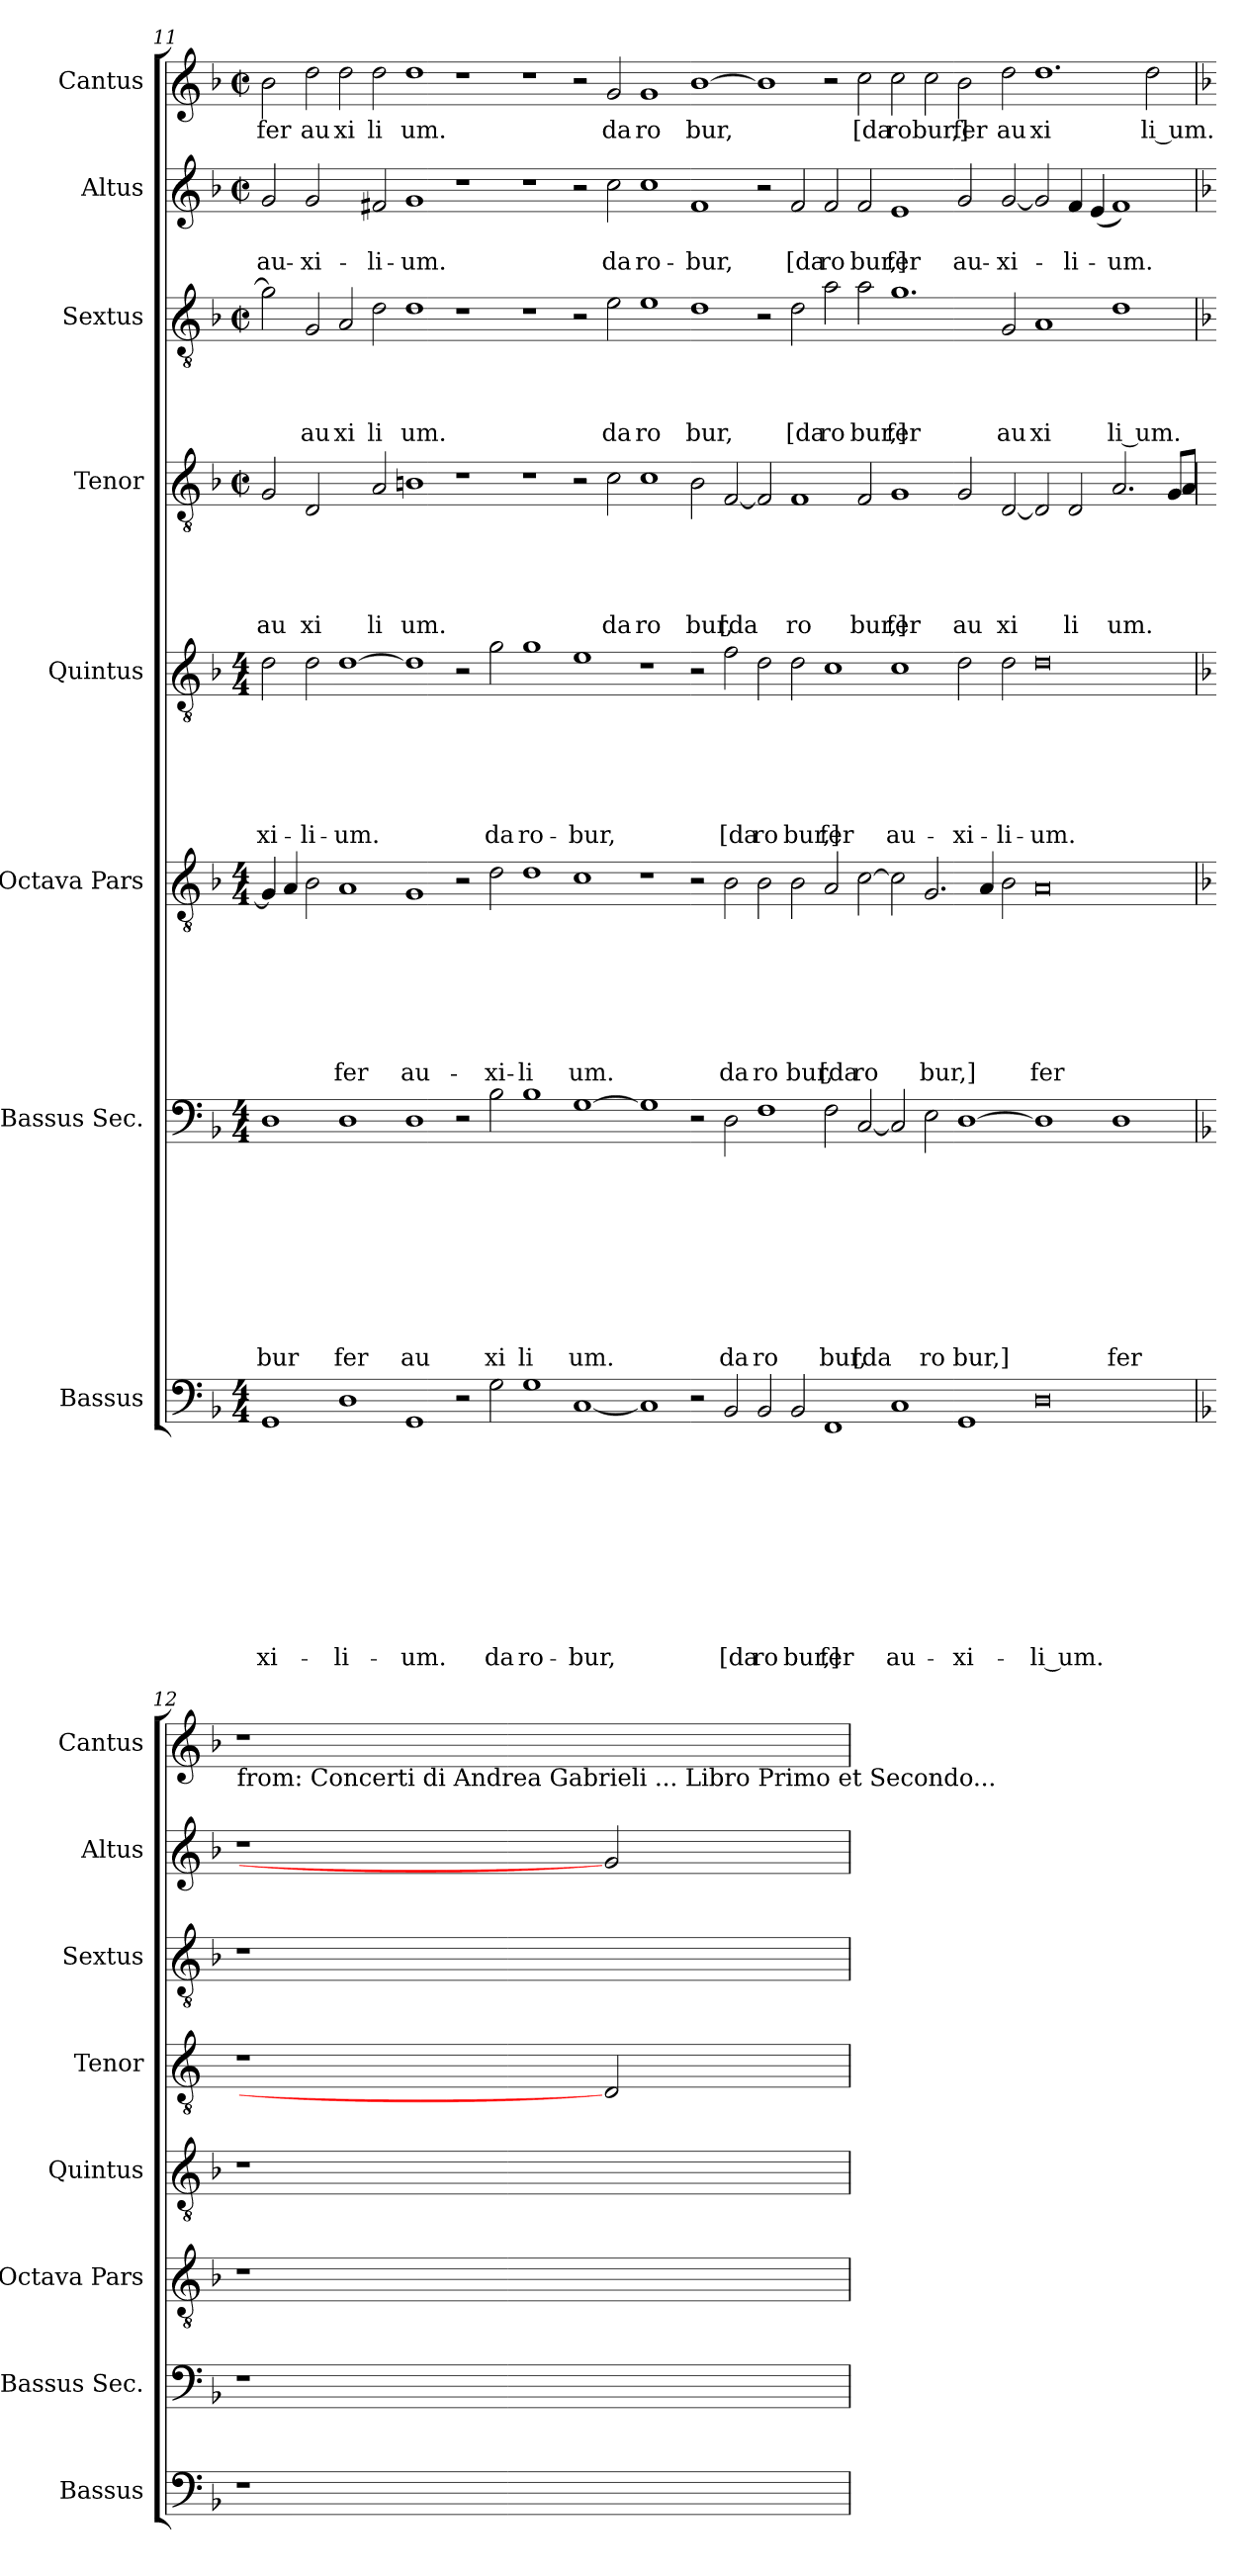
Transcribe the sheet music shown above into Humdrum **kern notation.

**kern	**text	**text	**text	**text	**text	**text	**text	**text	**text	**text	**kern	**text	**text	**text	**text	**text	**text	**text	**text	**text	**kern	**text	**text	**text	**text	**text	**text	**text	**kern	**text	**text	**text	**text	**text	**text	**kern	**text	**text	**text	**text	**text	**kern	**text	**text	**text	**text	**kern	**text	**text	**kern	**text
*part8	*part8	*part8	*part8	*part8	*part8	*part8	*part8	*part8	*part8	*part8	*part7	*part7	*part7	*part7	*part7	*part7	*part7	*part7	*part7	*part7	*part6	*part6	*part6	*part6	*part6	*part6	*part6	*part6	*part5	*part5	*part5	*part5	*part5	*part5	*part5	*part4	*part4	*part4	*part4	*part4	*part4	*part3	*part3	*part3	*part3	*part3	*part2	*part2	*part2	*part1	*part1
*staff8	*staff8	*staff8	*staff8	*staff8	*staff8	*staff8	*staff8	*staff8	*staff8	*staff8	*staff7	*staff7	*staff7	*staff7	*staff7	*staff7	*staff7	*staff7	*staff7	*staff7	*staff6	*staff6	*staff6	*staff6	*staff6	*staff6	*staff6	*staff6	*staff5	*staff5	*staff5	*staff5	*staff5	*staff5	*staff5	*staff4	*staff4	*staff4	*staff4	*staff4	*staff4	*staff3	*staff3	*staff3	*staff3	*staff3	*staff2	*staff2	*staff2	*staff1	*staff1
*I"Bassus	*	*	*	*	*	*	*	*	*	*	*I"Bassus Sec.	*	*	*	*	*	*	*	*	*	*I"Octava Pars	*	*	*	*	*	*	*	*I"Quintus	*	*	*	*	*	*	*I"Tenor	*	*	*	*	*	*I"Sextus	*	*	*	*	*I"Altus	*	*	*I"Cantus	*
*I'Bassus	*	*	*	*	*	*	*	*	*	*	*I'Bassus Sec.	*	*	*	*	*	*	*	*	*	*I'Octava Pars	*	*	*	*	*	*	*	*I'Quintus	*	*	*	*	*	*	*I'Tenor	*	*	*	*	*	*I'Sextus	*	*	*	*	*I'Altus	*	*	*I'Cantus	*
!!LO:LB:g=z
*clefF4	*	*	*	*	*	*	*	*	*	*	*clefF4	*	*	*	*	*	*	*	*	*	*clefGv2	*	*	*	*	*	*	*	*clefGv2	*	*	*	*	*	*	*clefGv2	*	*	*	*	*	*clefGv2	*	*	*	*	*clefG2	*	*	*clefG2	*
*	*	*	*	*	*	*	*	*	*	*	*	*	*	*	*	*	*	*	*	*	*	*	*	*	*	*	*	*	*	*	*	*	*	*	*	*ITrd-3c-5	*	*	*	*	*	*ITrd-3c-5	*	*	*	*	*ITrd-3c-5	*	*	*ITrd-3c-5	*
*k[b-]	*	*	*	*	*	*	*	*	*	*	*k[b-]	*	*	*	*	*	*	*	*	*	*k[b-]	*	*	*	*	*	*	*	*k[b-]	*	*	*	*	*	*	*k[b-e-]	*	*	*	*	*	*k[b-e-]	*	*	*	*	*k[b-e-]	*	*	*k[b-e-]	*
*F:	*	*	*	*	*	*	*	*	*	*	*F:	*	*	*	*	*	*	*	*	*	*F:	*	*	*	*	*	*	*	*F:	*	*	*	*	*	*	*B-:	*	*	*	*	*	*B-:	*	*	*	*	*B-:	*	*	*B-:	*
*M4/4	*	*	*	*	*	*	*	*	*	*	*M4/4	*	*	*	*	*	*	*	*	*	*M4/4	*	*	*	*	*	*	*	*M4/4	*	*	*	*	*	*	*M2/2	*	*	*	*	*	*M2/2	*	*	*	*	*M2/2	*	*	*M2/2	*
*	*	*	*	*	*	*	*	*	*	*	*	*	*	*	*	*	*	*	*	*	*	*	*	*	*	*	*	*	*	*	*	*	*	*	*	*met(c|)	*	*	*	*	*	*met(c|)	*	*	*	*	*met(c|)	*	*	*met(c|)	*
=11	=11	=11	=11	=11	=11	=11	=11	=11	=11	=11	=11	=11	=11	=11	=11	=11	=11	=11	=11	=11	=11	=11	=11	=11	=11	=11	=11	=11	=11	=11	=11	=11	=11	=11	=11	=11	=11	=11	=11	=11	=11	=11	=11	=11	=11	=11	=11	=11	=11	=11	=11
!	!	!	!	!	!	!	!	!	!	!LO:LY:b	!	!	!	!	!	!	!	!	!	!LO:LY:b	!	!	!	!	!	!	!	!	!	!	!	!	!	!	!LO:LY:b	!	!	!	!	!	!LO:LY:b	!	!	!	!	!	!	!	!LO:LY:b	!	!LO:LY:b
1GG	.	.	.	.	.	.	.	.	.	-xi-	1D	.	.	.	.	.	.	.	.	bur	4G/]	.	.	.	.	.	.	.	2d\	.	.	.	.	.	-xi-	2c/	.	.	.	.	au	2cc\]	.	.	.	.	2cc/	.	au-	2ee-\	fer
.	.	.	.	.	.	.	.	.	.	.	.	.	.	.	.	.	.	.	.	.	4A/	.	.	.	.	.	.	.	.	.	.	.	.	.	.	.	.	.	.	.	.	.	.	.	.	.	.	.	.	.	.
!	!	!	!	!	!	!	!	!	!	!	!	!	!	!	!	!	!	!	!	!	!	!	!	!	!	!	!	!	!	!	!	!	!	!	!LO:LY:b	!	!	!	!	!	!LO:LY:b	!	!	!	!	!LO:LY:b	!	!	!LO:LY:b	!	!LO:LY:b
.	.	.	.	.	.	.	.	.	.	.	.	.	.	.	.	.	.	.	.	.	2B-\	.	.	.	.	.	.	.	2d\	.	.	.	.	.	-li-	[2G	.	.	.	.	xi	2c/	.	.	.	au	[2cc	.	-xi-	2gg\	au
!	!	!	!	!	!	!	!	!	!	!LO:LY:b	!	!	!	!	!	!	!	!	!	!LO:LY:b	!	!	!	!	!	!	!	!LO:LY:b	!	!	!	!	!	!	!LO:LY:b	!	!	!	!	!	!	!	!	!	!	!LO:LY:b	!	!	!	!	!LO:LY:b
1D	.	.	.	.	.	.	.	.	.	-li-	1D	.	.	.	.	.	.	.	.	fer	1A	.	.	.	.	.	.	fer	[>1d	.	.	.	.	.	-um.	2ryy	.	.	.	.	.	2d/	.	.	.	xi	2ryy	.	.	2gg\	xi
!	!	!	!	!	!	!	!	!	!	!	!	!	!	!	!	!	!	!	!	!	!	!	!	!	!	!	!	!	!	!	!	!	!	!	!	!	!	!	!	!	!LO:LY:b	!	!	!	!	!LO:LY:b	!	!	!LO:LY:b	!	!LO:LY:b
.	.	.	.	.	.	.	.	.	.	.	.	.	.	.	.	.	.	.	.	.	.	.	.	.	.	.	.	.	.	.	.	.	.	.	.	2d/	.	.	.	.	li	2g\	.	.	.	li	2b/	.	-li-	2gg\	li
!	!	!	!	!	!	!	!	!	!	!LO:LY:b	!	!	!	!	!	!	!	!	!	!LO:LY:b	!	!	!	!	!	!	!	!LO:LY:b	!	!	!	!	!	!	!	!	!	!	!	!	!LO:LY:b	!	!	!	!	!LO:LY:b	!	!	!LO:LY:b	!	!LO:LY:b
1GG	.	.	.	.	.	.	.	.	.	-um.	1D	.	.	.	.	.	.	.	.	au	1G	.	.	.	.	.	.	au-	1d]	.	.	.	.	.	.	1en	.	.	.	.	um.	1g	.	.	.	um.	1cc	.	-um.	1gg	um.
2r	.	.	.	.	.	.	.	.	.	.	2r	.	.	.	.	.	.	.	.	.	2r	.	.	.	.	.	.	.	2r	.	.	.	.	.	.	1r	.	.	.	.	.	1r	.	.	.	.	1r	.	.	1r	.
!	!	!	!	!	!	!	!	!	!	!LO:LY:b	!	!	!	!	!	!	!	!	!	!LO:LY:b	!	!	!	!	!	!	!	!LO:LY:b	!	!	!	!	!	!	!LO:LY:b	!	!	!	!	!	!	!	!	!	!	!	!	!	!	!	!
2G\	.	.	.	.	.	.	.	.	.	da	2B-\	.	.	.	.	.	.	.	.	xi	2d\	.	.	.	.	.	.	-xi-	2g\	.	.	.	.	.	da	.	.	.	.	.	.	.	.	.	.	.	.	.	.	.	.
!	!	!	!	!	!	!	!	!	!	!LO:LY:b	!	!	!	!	!	!	!	!	!	!LO:LY:b	!	!	!	!	!	!	!	!LO:LY:b	!	!	!	!	!	!	!LO:LY:b	!	!	!	!	!	!	!	!	!	!	!	!	!	!	!	!
1G	.	.	.	.	.	.	.	.	.	ro-	1B-	.	.	.	.	.	.	.	.	li	1d	.	.	.	.	.	.	-li	1g	.	.	.	.	.	ro-	1r	.	.	.	.	.	1r	.	.	.	.	1r	.	.	1r	.
!	!	!	!	!	!	!	!	!	!	!LO:LY:b	!	!	!	!	!	!	!	!	!	!LO:LY:b	!	!	!	!	!	!	!	!LO:LY:b	!	!	!	!	!	!	!LO:LY:b	!	!	!	!	!	!	!	!	!	!	!	!	!	!	!	!
[<1C	.	.	.	.	.	.	.	.	.	-bur,	[>1G	.	.	.	.	.	.	.	.	um.	1c	.	.	.	.	.	.	um.	1e	.	.	.	.	.	-bur,	2r	.	.	.	.	.	2r	.	.	.	.	2r	.	.	2r	.
!	!	!	!	!	!	!	!	!	!	!	!	!	!	!	!	!	!	!	!	!	!	!	!	!	!	!	!	!	!	!	!	!	!	!	!	!	!	!	!	!	!LO:LY:b	!	!	!	!	!LO:LY:b	!	!	!LO:LY:b	!	!LO:LY:b
.	.	.	.	.	.	.	.	.	.	.	.	.	.	.	.	.	.	.	.	.	.	.	.	.	.	.	.	.	.	.	.	.	.	.	.	2f\	.	.	.	.	da	2a\	.	.	.	da	2ff\	.	da	2cc/	da
!	!	!	!	!	!	!	!	!	!	!	!	!	!	!	!	!	!	!	!	!	!	!	!	!	!	!	!	!	!	!	!	!	!	!	!	!	!	!	!	!	!LO:LY:b	!	!	!	!	!LO:LY:b	!	!	!LO:LY:b	!	!LO:LY:b
1C]	.	.	.	.	.	.	.	.	.	.	1G]	.	.	.	.	.	.	.	.	.	1r	.	.	.	.	.	.	.	1r	.	.	.	.	.	.	1f	.	.	.	.	ro	1a	.	.	.	ro	1ff	.	ro-	1cc	ro
!	!	!	!	!	!	!	!	!	!	!	!	!	!	!	!	!	!	!	!	!	!	!	!	!	!	!	!	!	!	!	!	!	!	!	!	!	!	!	!	!	!LO:LY:b	!	!	!	!	!LO:LY:b	!	!	!LO:LY:b	!	!LO:LY:b
2r	.	.	.	.	.	.	.	.	.	.	2r	.	.	.	.	.	.	.	.	.	2r	.	.	.	.	.	.	.	2r	.	.	.	.	.	.	2e\	.	.	.	.	bur,	1g	.	.	.	bur,	1b	.	-bur,	[>1ee-	bur,
!	!	!	!	!	!	!	!	!	!	!LO:LY:b	!	!	!	!	!	!	!	!	!	!LO:LY:b	!	!	!	!	!	!	!	!LO:LY:b	!	!	!	!	!	!	!LO:LY:b	!	!	!	!	!	!LO:LY:b	!	!	!	!	!	!	!	!	!	!
2BB-/	.	.	.	.	.	.	.	.	.	[da	2D\	.	.	.	.	.	.	.	.	da	2B-\	.	.	.	.	.	.	da	2f\	.	.	.	.	.	[da	[<2B-/	.	.	.	.	[da	.	.	.	.	.	.	.	.	.	.
!	!	!	!	!	!	!	!	!	!	!LO:LY:b	!	!	!	!	!	!	!	!	!	!LO:LY:b	!	!	!	!	!	!	!	!LO:LY:b	!	!	!	!	!	!	!LO:LY:b	!	!	!	!	!	!	!	!	!	!	!	!	!	!	!	!
2BB-/	.	.	.	.	.	.	.	.	.	ro	1F	.	.	.	.	.	.	.	.	ro	2B-\	.	.	.	.	.	.	ro	2d\	.	.	.	.	.	ro	2B-/]	.	.	.	.	.	2r	.	.	.	.	2r	.	.	1ee-]	.
!	!	!	!	!	!	!	!	!	!	!LO:LY:b	!	!	!	!	!	!	!	!	!	!	!	!	!	!	!	!	!	!LO:LY:b	!	!	!	!	!	!	!LO:LY:b	!	!	!	!	!	!LO:LY:b	!	!	!	!	!LO:LY:b	!	!	!LO:LY:b	!	!
2BB-/	.	.	.	.	.	.	.	.	.	bur,]	.	.	.	.	.	.	.	.	.	.	2B-\	.	.	.	.	.	.	bur,	2d\	.	.	.	.	.	bur,]	1B-	.	.	.	.	ro	2g\	.	.	.	[da	2b/	.	[da	.	.
!	!	!	!	!	!	!	!	!	!	!LO:LY:b	!	!	!	!	!	!	!	!	!	!LO:LY:b	!	!	!	!	!	!	!	!LO:LY:b	!	!	!	!	!	!	!LO:LY:b	!	!	!	!	!	!	!	!	!	!	!LO:LY:b	!	!	!LO:LY:b	!	!
1FF	.	.	.	.	.	.	.	.	.	fer	2F\	.	.	.	.	.	.	.	.	bur,	2A/	.	.	.	.	.	.	[da	1c	.	.	.	.	.	fer	.	.	.	.	.	.	2dd\	.	.	.	ro	2b/	.	ro	2r	.
!	!	!	!	!	!	!	!	!	!	!	!	!	!	!	!	!	!	!	!	!LO:LY:b	!	!	!	!	!	!	!	!LO:LY:b	!	!	!	!	!	!	!	!	!	!	!	!	!LO:LY:b	!	!	!	!	!LO:LY:b	!	!	!LO:LY:b	!	!LO:LY:b
.	.	.	.	.	.	.	.	.	.	.	[<2C/	.	.	.	.	.	.	.	.	[da	[>2c\	.	.	.	.	.	.	ro	.	.	.	.	.	.	.	2B-/	.	.	.	.	bur,]	2dd\	.	.	.	bur,]	2b/	.	bur,]	2ff\	[da
!	!	!	!	!	!	!	!	!	!	!LO:LY:b	!	!	!	!	!	!	!	!	!	!	!	!	!	!	!	!	!	!	!	!	!	!	!	!	!LO:LY:b	!	!	!	!	!	!LO:LY:b	!	!	!	!	!LO:LY:b	!	!	!LO:LY:b	!	!LO:LY:b
1C	.	.	.	.	.	.	.	.	.	au-	2C/]	.	.	.	.	.	.	.	.	.	2c\]	.	.	.	.	.	.	.	1c	.	.	.	.	.	au-	1c	.	.	.	.	fer	1.cc	.	.	.	fer	1a	.	fer	2ff\	robur,]
!	!	!	!	!	!	!	!	!	!	!	!	!	!	!	!	!	!	!	!	!LO:LY:b	!	!	!	!	!	!	!	!LO:LY:b	!	!	!	!	!	!	!	!	!	!	!	!	!	!	!	!	!	!	!	!	!	!	!
.	.	.	.	.	.	.	.	.	.	.	2E\	.	.	.	.	.	.	.	.	ro	2.G/	.	.	.	.	.	.	bur,]	.	.	.	.	.	.	.	.	.	.	.	.	.	.	.	.	.	.	.	.	.	2ff\	.
!	!	!	!	!	!	!	!	!	!	!LO:LY:b	!	!	!	!	!	!	!	!	!	!LO:LY:b	!	!	!	!	!	!	!	!	!	!	!	!	!	!	!LO:LY:b	!	!	!	!	!	!LO:LY:b	!	!	!	!	!	!	!	!LO:LY:b	!	!LO:LY:b
1GG	.	.	.	.	.	.	.	.	.	-xi-	[>1D	.	.	.	.	.	.	.	.	bur,]	.	.	.	.	.	.	.	.	2d\	.	.	.	.	.	-xi-	2c/	.	.	.	.	au	.	.	.	.	.	2cc/	.	au-	2ee-\	fer
.	.	.	.	.	.	.	.	.	.	.	.	.	.	.	.	.	.	.	.	.	4A/	.	.	.	.	.	.	.	.	.	.	.	.	.	.	.	.	.	.	.	.	.	.	.	.	.	.	.	.	.	.
!	!	!	!	!	!	!	!	!	!	!	!	!	!	!	!	!	!	!	!	!	!	!	!	!	!	!	!	!	!	!	!	!	!	!	!LO:LY:b	!	!	!	!	!	!LO:LY:b	!	!	!	!	!LO:LY:b	!	!	!LO:LY:b	!	!LO:LY:b
.	.	.	.	.	.	.	.	.	.	.	.	.	.	.	.	.	.	.	.	.	2B-\	.	.	.	.	.	.	.	2d\	.	.	.	.	.	-li-	[<2G/	.	.	.	.	xi	2c/	.	.	.	au	[<2cc/	.	-xi-	2gg\	au
!	!	!	!	!	!	!	!	!	!	!LO:LY:b	!	!	!	!	!	!	!	!	!	!	!	!	!	!	!	!	!	!LO:LY:b	!	!	!	!	!	!	!LO:LY:b	!	!	!	!	!	!	!	!	!	!	!LO:LY:b	!	!	!	!	!LO:LY:b
0D	.	.	.	.	.	.	.	.	.	-li um.-	1D]	.	.	.	.	.	.	.	.	.	0A	.	.	.	.	.	.	fer	0d	.	.	.	.	.	-um.	2G/]	.	.	.	.	.	1d	.	.	.	xi	2cc/]	.	.	1.gg	xi
!	!	!	!	!	!	!	!	!	!	!	!	!	!	!	!	!	!	!	!	!	!	!	!	!	!	!	!	!	!	!	!	!	!	!	!	!	!	!	!	!	!LO:LY:b	!	!	!	!	!	!	!	!LO:LY:b	!	!
.	.	.	.	.	.	.	.	.	.	.	.	.	.	.	.	.	.	.	.	.	.	.	.	.	.	.	.	.	.	.	.	.	.	.	.	2G/	.	.	.	.	li	.	.	.	.	.	4b/	.	-li-	.	.
.	.	.	.	.	.	.	.	.	.	.	.	.	.	.	.	.	.	.	.	.	.	.	.	.	.	.	.	.	.	.	.	.	.	.	.	.	.	.	.	.	.	.	.	.	.	.	(<4a/	.	.	.	.
!	!	!	!	!	!	!	!	!	!	!	!	!	!	!	!	!	!	!	!	!LO:LY:b	!	!	!	!	!	!	!	!	!	!	!	!	!	!	!	!	!	!	!	!	!LO:LY:b	!	!	!	!	!LO:LY:b	!	!	!LO:LY:b	!	!
.	.	.	.	.	.	.	.	.	.	.	1D	.	.	.	.	.	.	.	.	fer	.	.	.	.	.	.	.	.	.	.	.	.	.	.	.	2.d/	.	.	.	.	um.	1g	.	.	.	li um.	1b)	.	-um.	.	.
!	!	!	!	!	!	!	!	!	!	!	!	!	!	!	!	!	!	!	!	!	!	!	!	!	!	!	!	!	!	!	!	!	!	!	!	!	!	!	!	!	!	!	!	!	!	!	!	!	!	!	!LO:LY:b
.	.	.	.	.	.	.	.	.	.	.	.	.	.	.	.	.	.	.	.	.	.	.	.	.	.	.	.	.	.	.	.	.	.	.	.	.	.	.	.	.	.	.	.	.	.	.	.	.	.	2gg\	li um.
.	.	.	.	.	.	.	.	.	.	.	.	.	.	.	.	.	.	.	.	.	.	.	.	.	.	.	.	.	.	.	.	.	.	.	.	8c/L	.	.	.	.	.	.	.	.	.	.	.	.	.	.	.
.	.	.	.	.	.	.	.	.	.	.	.	.	.	.	.	.	.	.	.	.	.	.	.	.	.	.	.	.	.	.	.	.	.	.	.	8d/J	.	.	.	.	.	.	.	.	.	.	.	.	.	.	.
!!LO:PB:g=z
=12	=12	=12	=12	=12	=12	=12	=12	=12	=12	=12	=12	=12	=12	=12	=12	=12	=12	=12	=12	=12	=12	=12	=12	=12	=12	=12	=12	=12	=12	=12	=12	=12	=12	=12	=12	=12	=12	=12	=12	=12	=12	=12	=12	=12	=12	=12	=12	=12	=12	=12	=12
*	*	*	*	*	*	*	*	*	*	*	*	*	*	*	*	*	*	*	*	*	*	*	*	*	*	*	*	*	*	*	*	*	*	*	*	*k[b-]	*	*	*	*	*	*	*	*	*	*	*	*	*	*	*
*	*	*	*	*	*	*	*	*	*	*	*	*	*	*	*	*	*	*	*	*	*	*	*	*	*	*	*	*	*	*	*	*	*	*	*	*F:	*	*	*	*	*	*	*	*	*	*	*	*	*	*	*
!	!	!	!	!	!	!	!	!	!	!	!	!	!	!	!	!	!	!	!	!	!	!	!	!	!	!	!	!	!	!	!	!	!	!	!	!	!	!	!	!	!	!	!	!	!	!	!	!	!	!LO:TX:b:t=from&colon; Concerti di Andrea Gabrieli ... Libro Primo et Secondo...	!
1r	.	.	.	.	.	.	.	.	.	.	1r	.	.	.	.	.	.	.	.	.	1r	.	.	.	.	.	.	.	1r	.	.	.	.	.	.	1r	.	.	.	.	.	1r	.	.	.	.	1r	.	.	1r	.
2ryy	.	.	.	.	.	.	.	.	.	.	2ryy	.	.	.	.	.	.	.	.	.	2ryy	.	.	.	.	.	.	.	2ryy	.	.	.	.	.	.	2G]	.	.	.	.	.	2ryy	.	.	.	.	2cc]	.	.	2ryy	.
=	=	=	=	=	=	=	=	=	=	=	=	=	=	=	=	=	=	=	=	=	=	=	=	=	=	=	=	=	=	=	=	=	=	=	=	=	=	=	=	=	=	=	=	=	=	=	=	=	=	=	=
*-	*-	*-	*-	*-	*-	*-	*-	*-	*-	*-	*-	*-	*-	*-	*-	*-	*-	*-	*-	*-	*-	*-	*-	*-	*-	*-	*-	*-	*-	*-	*-	*-	*-	*-	*-	*-	*-	*-	*-	*-	*-	*-	*-	*-	*-	*-	*-	*-	*-	*-	*-
